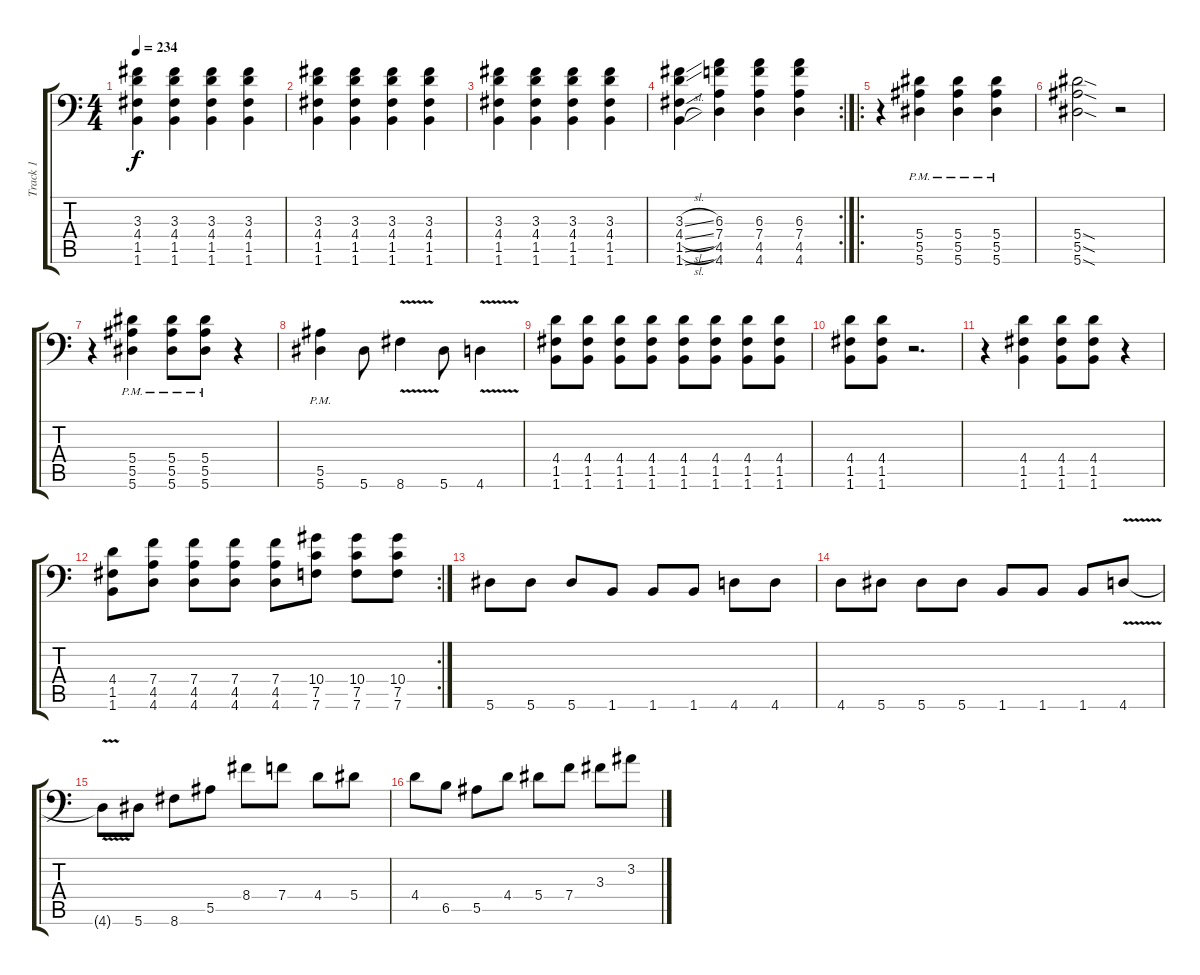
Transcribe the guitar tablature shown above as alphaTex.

\track ("Track 1" "Track 1") {instrument distortionguitar}
\staff {score tabs}
\tuning (C4 G3 Eb3 Bb2 F2 Bb1) {hide}
\ts (4 4)
\tempo 234
\clef f4
\ks c
(3.3 4.4 1.5 1.6).4{dy f} (3.3 4.4 1.5 1.6).4 (3.3 4.4 1.5 1.6).4 (3.3 4.4 1.5 1.6).4 |
(3.3 4.4 1.5 1.6).4 (3.3 4.4 1.5 1.6).4 (3.3 4.4 1.5 1.6).4 (3.3 4.4 1.5 1.6).4 |
(3.3 4.4 1.5 1.6).4 (3.3 4.4 1.5 1.6).4 (3.3 4.4 1.5 1.6).4 (3.3 4.4 1.5 1.6).4 |
\rc 2
(3.3{sl} 4.4{sl} 1.5{sl} 1.6{sl}).4 (6.3 7.4 4.5 4.6).4 (6.3 7.4 4.5 4.6).4 (6.3 7.4 4.5 4.6).4 |
\ro
r.4 (5.4{pm} 5.5{pm} 5.6{pm}).4 (5.4{pm} 5.5{pm} 5.6{pm}).4 (5.4{pm} 5.5{pm} 5.6{pm}).4 |
(5.4{sod} 5.5{sod} 5.6{sod}).2 r.2 |
r.4 (5.4{pm} 5.5{pm} 5.6{pm}).4 (5.4{pm} 5.5{pm} 5.6{pm}).8 (5.4{pm} 5.5{pm} 5.6{pm}).8 r.4 |
(5.5{pm} 5.6{pm}).4 5.6.8 8.6{v}.4 5.6.8 4.6{v}.4 |
(4.4 1.5 1.6).8 (4.4 1.5 1.6).8 (4.4 1.5 1.6).8 (4.4 1.5 1.6).8 (4.4 1.5 1.6).8 (4.4 1.5 1.6).8 (4.4 1.5 1.6).8 (4.4 1.5 1.6).8 |
(4.4 1.5 1.6).8 (4.4 1.5 1.6).8 r.2{d} |
r.4 (4.4 1.5 1.6).4 (4.4 1.5 1.6).8 (4.4 1.5 1.6).8 r.4 |
\rc 2
(4.4 1.5 1.6).8 (7.4 4.5 4.6).8 (7.4 4.5 4.6).8 (7.4 4.5 4.6).8 (7.4 4.5 4.6).8 (10.4 7.5 7.6).8 (10.4 7.5 7.6).8 (10.4 7.5 7.6).8 |
5.6.8 5.6.8 5.6.8 1.6.8 1.6.8 1.6.8 4.6.8 4.6.8 |
4.6.8 5.6.8 5.6.8 5.6.8 1.6.8 1.6.8 1.6.8 4.6{v}.8 |
4.6{t}.8 5.6.8 8.6.8 5.5.8 8.4.8 7.4.8 4.4.8 5.4.8 |
4.4.8 6.5.8 5.5.8 4.4.8 5.4.8 7.4.8 3.3.8 3.2.8
